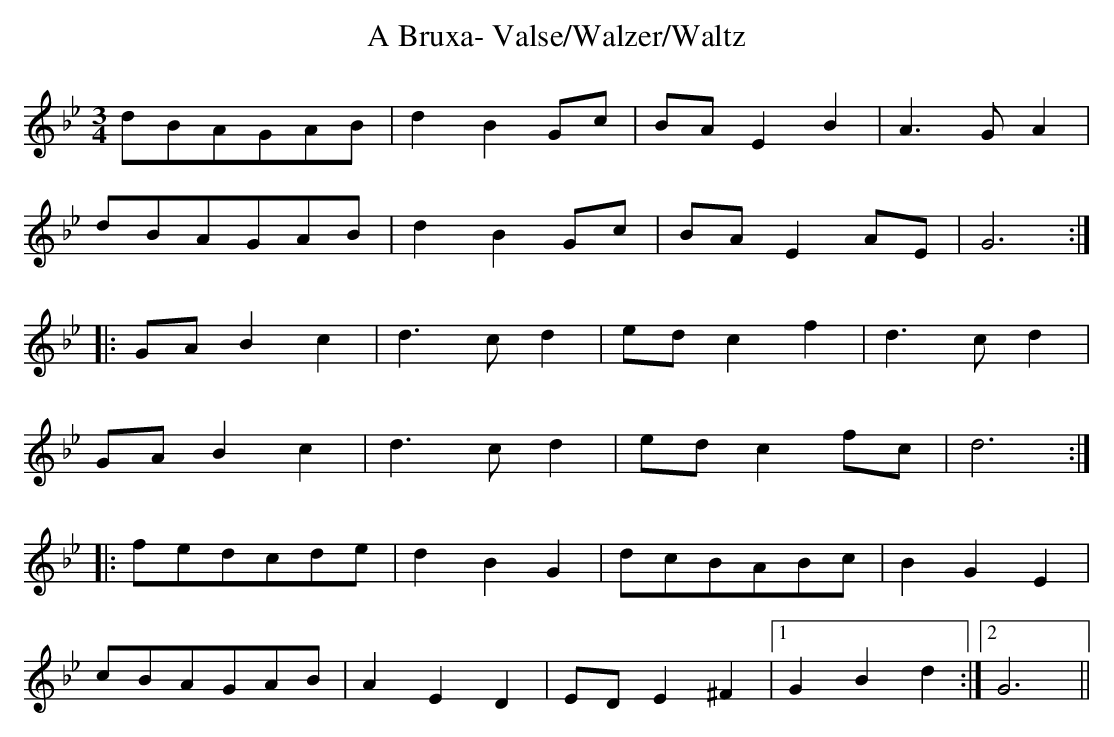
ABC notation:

X:1
T:A Bruxa- Valse/Walzer/Waltz
M:3/4
L:1/4
K:Gm
d/B/A/G/A/B/|dBG/c/|B/A/EB|A>GA|
d/B/A/G/A/B/|dBG/c/|B/A/EA/E/|G3:|
|:G/A/Bc|d>cd|e/d/cf|d>cd|
G/A/Bc|d>cd|e/d/cf/c/|d3:|
|:f/e/d/c/d/e/|dBG|d/c/B/A/B/c/|BGE|
c/B/A/G/A/B/|AED|E/D/E^F|1GBd:|2G3||
